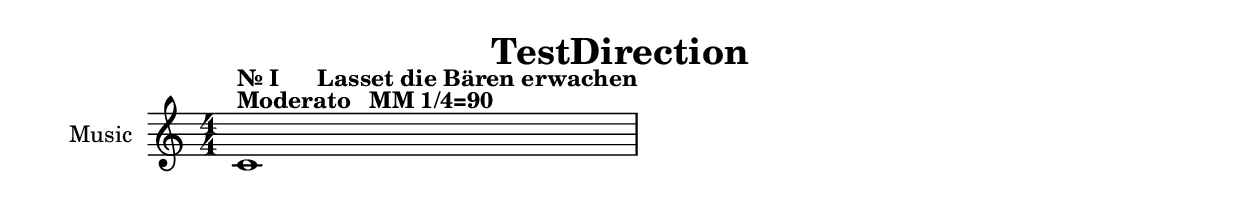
\version "2.24.4"

\header {
  movementTitle       = "TestDirection"
  title               = "TestDirection"
}

\paper {
  % horizontal-shift = 0.0\mm
  % indent = 0.0\mm
  % short-indent = 0.0\mm
  
  % markup-system-spacing-padding = 0.0\mm
  % between-system-space = 0.0\mm
  % page-top-space = 0.0\mm
  
  % page-count = -1
  % system-count = -1
  
  % oddHeaderMarkup = ""
  % evenHeaderMarkup = ""
  % oddFooterMarkup = ""
  % evenFooterMarkup = ""
}

\layout {
  \context { \Score
    autoBeaming = ##f % to display tuplets brackets
  }
  \context { \Voice
  }
}

Part_POne_Staff_One_Voice_One = \absolute {
  \language "nederlands"
  
  \clef "treble"
  \key c \major
  \numericTimeSignature \time 4/4
c'1 ^\markup { \bold "Moderato   MM 1/4=90" } ^\markup { \bold "Nr. I      Lasset die Bären erwachen" } }

\book {

  \score {
    <<
    
      
      
      
      <<
      
        \new Staff  = "Part_POne_Staff_One"
        \with {
          instrumentName = "Music"
        }
        <<
          \context Voice = "Part_POne_Staff_One_Voice_One" <<
            \Part_POne_Staff_One_Voice_One
          >>
        >>
      
      
      >>
    
    >>
    
    \layout {
      \context { \Score
        autoBeaming = ##f % to display tuplets brackets
      }
      \context { \Voice
      }
    }
    
    \midi {
      \tempo 16 = 360
    }
  }
  
}
